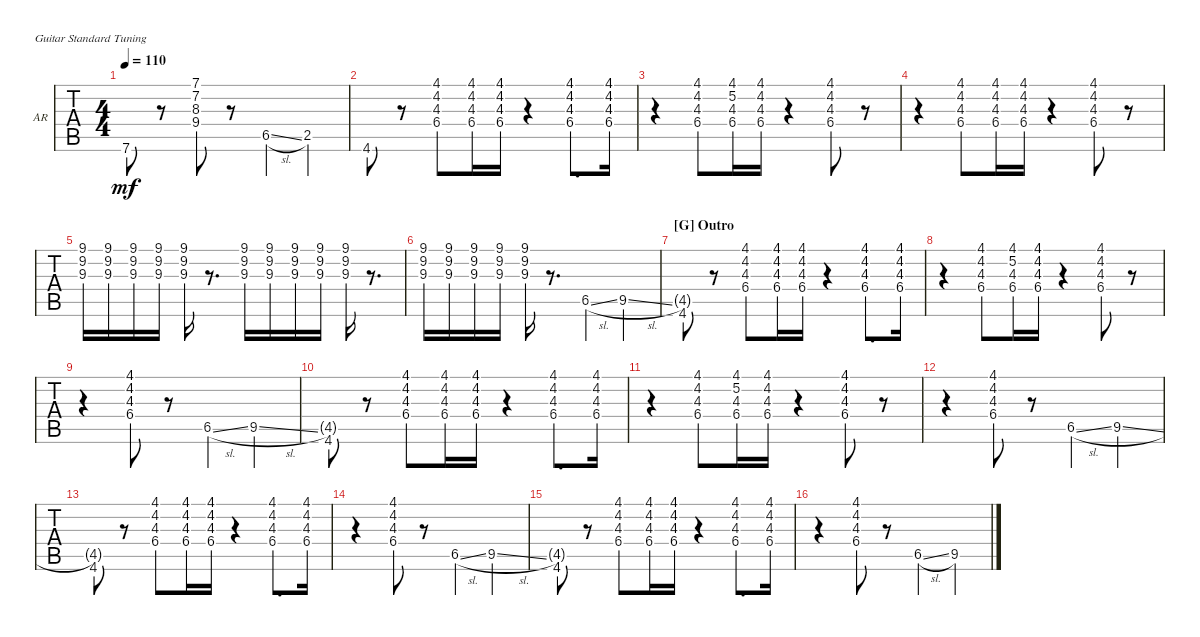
\defaultSystemsLayout 4
\bracketExtendMode groupsimilarinstruments
\firstSystemTrackNameOrientation horizontal
\otherSystemsTrackNameOrientation horizontal
\track ("Andy Ross" "AR") {instrument acousticguitarsteel}
\staff {tabs}
\tuning (E4 B3 G3 D3 A2 E2)
\ts (4 4)
\tempo 110
\clef g2
\ks c
7.6.8{dy mf} r.8 (9.4 8.3 7.2 7.1).8 r.8 6.5{sl}.4 2.5.4 |
4.6.8 r.8 (6.4 4.3 4.2 4.1).8 (6.4 4.3 4.2 4.1).16 (6.4 4.3 4.2 4.1).16 r.4 (6.4 4.3 4.2 4.1).8{d} (6.4 4.3 4.2 4.1).16 |
r.4 (6.4 4.3 4.2 4.1).8 (6.4 4.3 5.2 4.1).16 (6.4 4.3 4.2 4.1).16 r.4 (6.4 4.3 4.2 4.1).8 r.8 |
r.4 (6.4 4.3 4.2 4.1).8 (6.4 4.3 4.2 4.1).16 (6.4 4.3 4.2 4.1).16 r.4 (6.4 4.3 4.2 4.1).8 r.8 |
(9.2 9.3 9.1).16 (9.2 9.3 9.1).16 (9.2 9.3 9.1).16 (9.2 9.3 9.1).16 (9.2 9.3 9.1).16 r.8{d} (9.2 9.3 9.1).16 (9.2 9.3 9.1).16 (9.2 9.3 9.1).16 (9.2 9.3 9.1).16 (9.2 9.3 9.1).16 r.8{d} |
(9.2 9.3 9.1).16 (9.2 9.3 9.1).16 (9.2 9.3 9.1).16 (9.2 9.3 9.1).16 (9.2 9.3 9.1).16 r.8{d} 6.5{sl}.4 9.5{sl}.4 |
\section ("G" "Outro")
(4.6 4.5{g}).8 r.8 (6.4 4.3 4.2 4.1).8 (6.4 4.3 4.2 4.1).16 (6.4 4.3 4.2 4.1).16 r.4 (6.4 4.3 4.2 4.1).8{d} (6.4 4.3 4.2 4.1).16 |
r.4 (6.4 4.3 4.2 4.1).8 (6.4 4.3 5.2 4.1).16 (6.4 4.3 4.2 4.1).16 r.4 (6.4 4.3 4.2 4.1).8 r.8 |
r.4 (6.4 4.3 4.2 4.1).8 r.8 6.5{sl}.4 9.5{sl}.4 |
(4.6 4.5{g}).8 r.8 (6.4 4.3 4.2 4.1).8 (6.4 4.3 4.2 4.1).16 (6.4 4.3 4.2 4.1).16 r.4 (6.4 4.3 4.2 4.1).8{d} (6.4 4.3 4.2 4.1).16 |
r.4 (6.4 4.3 4.2 4.1).8 (6.4 4.3 5.2 4.1).16 (6.4 4.3 4.2 4.1).16 r.4 (6.4 4.3 4.2 4.1).8 r.8 |
r.4 (6.4 4.3 4.2 4.1).8 r.8 6.5{sl}.4 9.5{sl}.4 |
(4.6 4.5{g}).8 r.8 (6.4 4.3 4.2 4.1).8 (6.4 4.3 4.2 4.1).16 (6.4 4.3 4.2 4.1).16 r.4 (6.4 4.3 4.2 4.1).8{d} (6.4 4.3 4.2 4.1).16 |
r.4 (6.4 4.3 4.2 4.1).8 r.8 6.5{sl}.4 9.5{sl}.4 |
(4.6 4.5{g}).8 r.8 (6.4 4.3 4.2 4.1).8 (6.4 4.3 4.2 4.1).16 (6.4 4.3 4.2 4.1).16 r.4 (6.4 4.3 4.2 4.1).8{d} (6.4 4.3 4.2 4.1).16 |
r.4 (6.4 4.3 4.2 4.1).8 r.8 6.5{sl}.4 9.5{sl}.4
